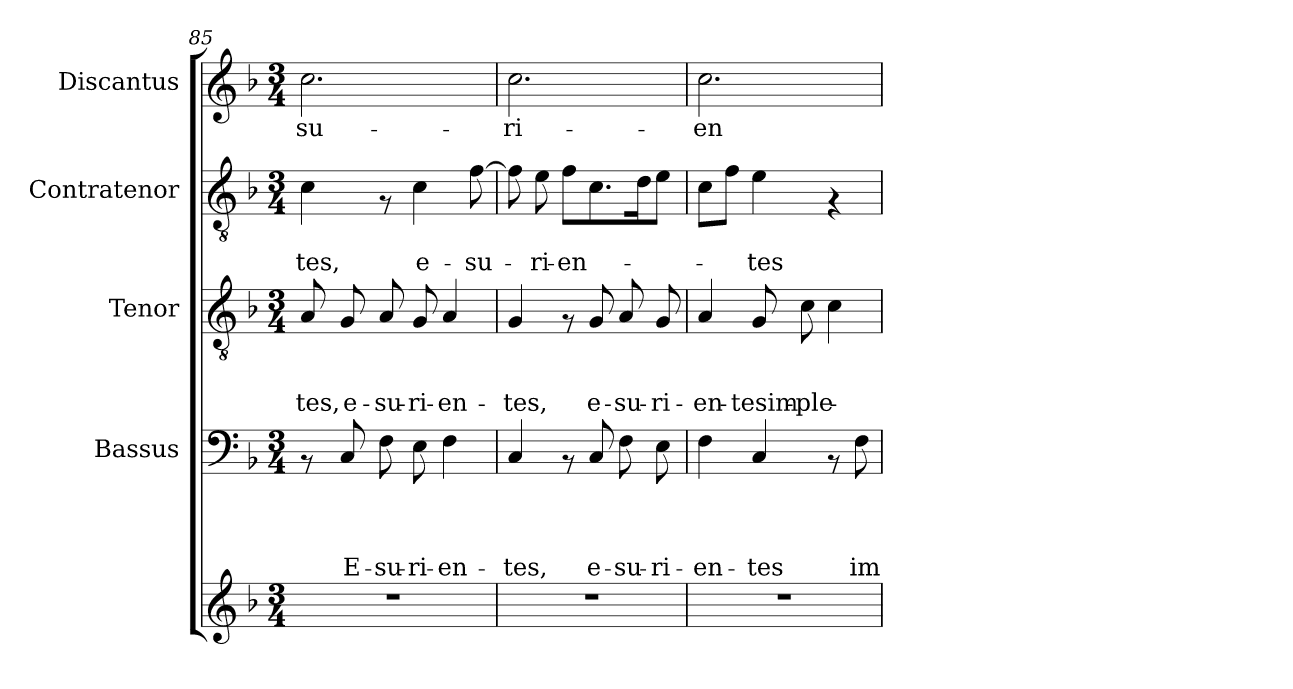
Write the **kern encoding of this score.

**kern	**kern	**text	**text	**text	**text	**kern	**text	**text	**text	**kern	**text	**text	**kern	**text
*part5	*part4	*part4	*part4	*part4	*part4	*part3	*part3	*part3	*part3	*part2	*part2	*part2	*part1	*part1
*staff5	*staff4	*staff4	*staff4	*staff4	*staff4	*staff3	*staff3	*staff3	*staff3	*staff2	*staff2	*staff2	*staff1	*staff1
*	*I"Bassus	*	*	*	*	*I"Tenor	*	*	*	*I"Contratenor	*	*	*I"Discantus	*
*clefG2	*clefF4	*	*	*	*	*clefGv2	*	*	*	*clefGv2	*	*	*clefG2	*
*k[b-]	*k[b-]	*	*	*	*	*k[b-]	*	*	*	*k[b-]	*	*	*k[b-]	*
*F:	*F:	*	*	*	*	*F:	*	*	*	*F:	*	*	*F:	*
*M3/4	*M3/4	*	*	*	*	*M3/4	*	*	*	*M3/4	*	*	*M3/4	*
=85	=85	=85	=85	=85	=85	=85	=85	=85	=85	=85	=85	=85	=85	=85
!	!	!	!	!	!	!	!	!	!LO:LY:b:rj	!	!	!LO:LY:b	!	!LO:LY:b
2.r	8rAA	.	.	.	.	8A/	.	.	-tes,	4c\	.	-tes,	2.cc\	-su-
!	!	!	!	!	!LO:LY:b	!	!	!	!LO:LY:b:rj	!	!	!	!	!
.	8C/	.	.	.	E-	8G/	.	.	e-	.	.	.	.	.
!	!	!	!	!	!LO:LY:b	!	!	!	!LO:LY:b:rj	!	!	!	!	!
.	8F\	.	.	.	-su-	8A/	.	.	-su-	8rF	.	.	.	.
!	!	!	!	!	!LO:LY:b	!	!	!	!LO:LY:b:rj	!	!	!LO:LY:b	!	!
.	8E\	.	.	.	-ri-	8G/	.	.	-ri-	4c\	.	e-	.	.
!	!	!	!	!	!LO:LY:b	!	!	!	!LO:LY:b:rj	!	!	!	!	!
.	4F\	.	.	.	-en-	4A/	.	.	-en-	.	.	.	.	.
!	!	!	!	!	!	!	!	!	!	!	!	!LO:LY:b	!	!
.	.	.	.	.	.	.	.	.	.	[>8f\	.	-su-	.	.
=86	=86	=86	=86	=86	=86	=86	=86	=86	=86	=86	=86	=86	=86	=86
!	!	!	!	!	!LO:LY:b	!	!	!	!LO:LY:b:rj	!	!	!	!	!LO:LY:b
2.r	4C/	.	.	.	-tes,	4G/	.	.	-tes,	8f\]	.	.	2.cc\	-ri-
!	!	!	!	!	!	!	!	!	!	!	!	!LO:LY:b	!	!
.	.	.	.	.	.	.	.	.	.	8e\	.	-ri-	.	.
!	!	!	!	!	!	!	!	!	!	!	!	!LO:LY:b	!	!
.	8rAA	.	.	.	.	8rF	.	.	.	8f\L	.	-en-	.	.
!	!	!	!	!	!LO:LY:b	!	!	!	!LO:LY:b:rj	!	!	!	!	!
.	8C/	.	.	.	e-	8G/	.	.	e-	8.c\	.	.	.	.
!	!	!	!	!	!LO:LY:b	!	!	!	!LO:LY:b:rj	!	!	!	!	!
.	8F\	.	.	.	-su-	8A/	.	.	-su-	.	.	.	.	.
.	.	.	.	.	.	.	.	.	.	16d\k	.	.	.	.
!	!	!	!	!	!LO:LY:b	!	!	!	!LO:LY:b:rj	!	!	!	!	!
.	8E\	.	.	.	-ri-	8G/	.	.	-ri-	8e\J	.	.	.	.
=87	=87	=87	=87	=87	=87	=87	=87	=87	=87	=87	=87	=87	=87	=87
!	!	!	!	!	!LO:LY:b	!	!	!	!LO:LY:b:rj	!	!	!	!	!LO:LY:b
2.r	4F\	.	.	.	-en-	4A/	.	.	-en-	8c\L	.	.	2.cc\	-en-
.	.	.	.	.	.	.	.	.	.	8f\J	.	.	.	.
!	!	!	!	!	!LO:LY:b	!	!	!	!LO:LY:b:rj	!	!	!LO:LY:b	!	!
.	4C/	.	.	.	-tes	8G/	.	.	-tesim-	4e\	.	-tes	.	.
!	!	!	!	!	!	!	!	!	!LO:LY:b:rj	!	!	!	!	!
.	.	.	.	.	.	8c\	.	.	-ple-	.	.	.	.	.
.	8rAA	.	.	.	.	4c\	.	.	.	4rF	.	.	.	.
!	!	!	!	!	!LO:LY:b	!	!	!	!	!	!	!	!	!
.	8F\	.	.	.	im-	.	.	.	.	.	.	.	.	.
=	=	=	=	=	=	=	=	=	=	=	=	=	=	=
*-	*-	*-	*-	*-	*-	*-	*-	*-	*-	*-	*-	*-	*-	*-
